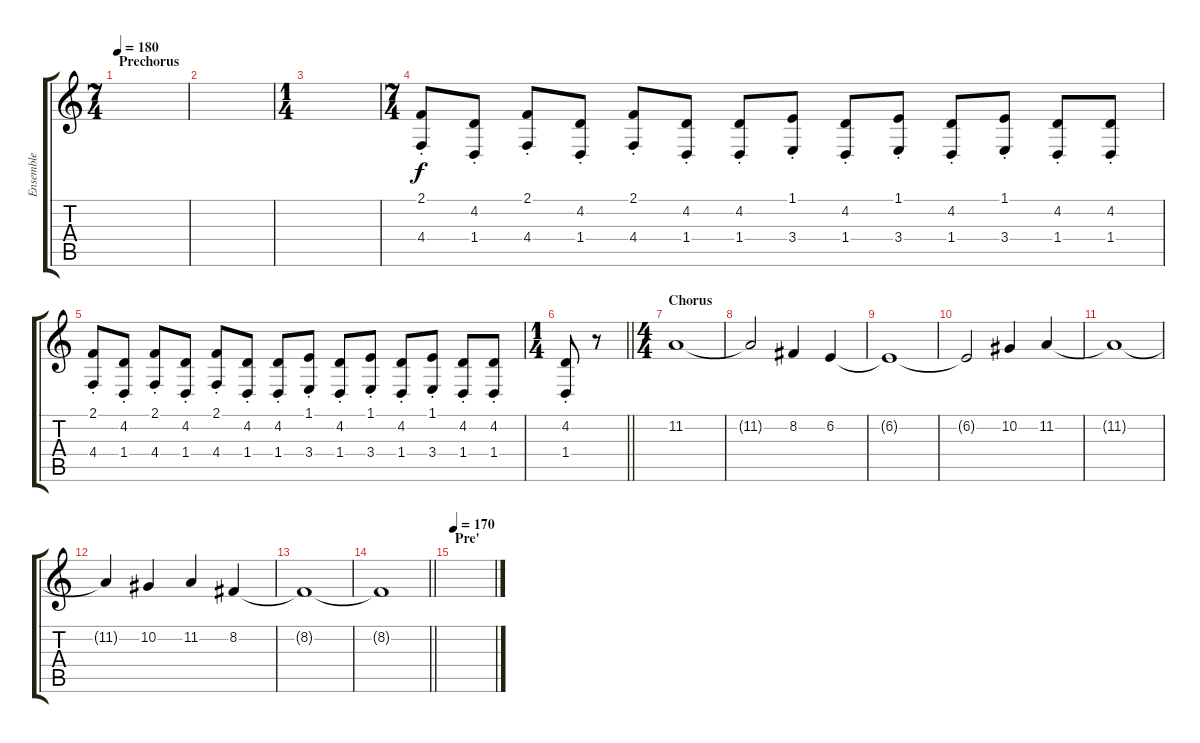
\track ("Ensemble" "Ensemble") {instrument stringensemble1}
\staff {score tabs}
\tuning (Eb4 Bb3 Gb3 Db3 Ab2 Db2) {hide}
\ts (7 4)
\section ("" "Prechorus")
\tempo 180
\clef g2
\ks c
|
|
\ts (1 4)
|
\ts (7 4)
(2.1{st} 4.4{st}).8 (4.2{st} 1.4{st}).8 (2.1{st} 4.4{st}).8 (4.2{st} 1.4{st}).8 (2.1{st} 4.4{st}).8 (4.2{st} 1.4{st}).8 (4.2{st} 1.4{st}).8 (1.1{st} 3.4{st}).8 (4.2{st} 1.4{st}).8 (1.1{st} 3.4{st}).8 (4.2{st} 1.4{st}).8 (1.1{st} 3.4{st}).8 (4.2{st} 1.4{st}).8 (4.2{st} 1.4{st}).8 |
(2.1{st} 4.4{st}).8 (4.2{st} 1.4{st}).8 (2.1{st} 4.4{st}).8 (4.2{st} 1.4{st}).8 (2.1{st} 4.4{st}).8 (4.2{st} 1.4{st}).8 (4.2{st} 1.4{st}).8 (1.1{st} 3.4{st}).8 (4.2{st} 1.4{st}).8 (1.1{st} 3.4{st}).8 (4.2{st} 1.4{st}).8 (1.1{st} 3.4{st}).8 (4.2{st} 1.4{st}).8 (4.2{st} 1.4{st}).8 |
\ts (1 4)
\barLineRight lightlight
(4.2{st} 1.4{st}).8 r.8 |
\ts (4 4)
\section ("" "Chorus")
11.2.1 |
11.2{t}.2 8.2.4 6.2.4 |
6.2{t}.1 |
6.2{t}.2 10.2.4 11.2.4 |
11.2{t}.1 |
11.2{t}.4 10.2.4 11.2.4 8.2.4 |
8.2{t}.1 |
\barLineRight lightlight
8.2{t}.1 |
\section ("" "Pre'")
\tempo 170
